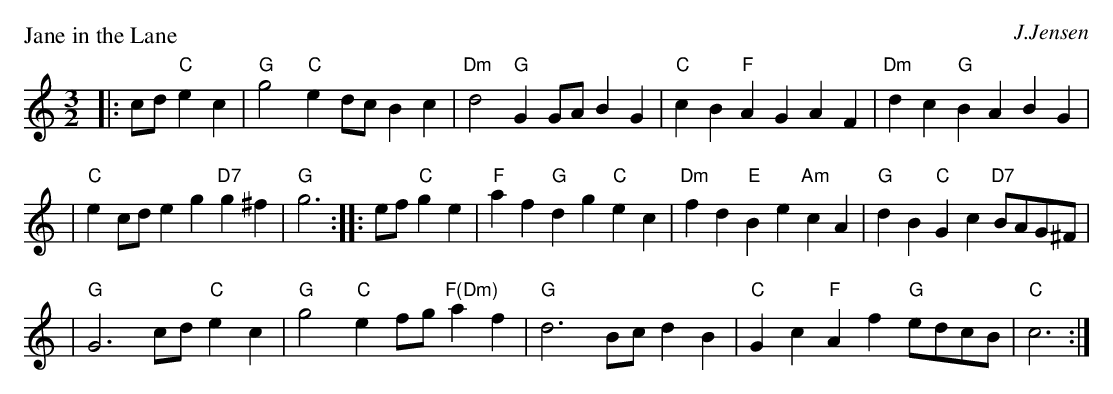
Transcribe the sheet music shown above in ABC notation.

X:1
P: Jane in the Lane
C: J.Jensen
M: 3/2
L: 1/8
K: C
|: cd "C"e2c2 \
| "G"g4 "C"e2dc B2c2 | "Dm"d4 "G"G2GA B2G2 \
| "C"c2B2 "F"A2G2 A2F2 | "Dm"d2c2 "G"B2A2 B2G2 |
| "C"e2cd e2g2 "D7"g2^f2 | "G"g6 :: ef "C"g2e2 \
| "F"a2f2 "G"d2g2 "C"e2c2 | "Dm"f2d2 "E"B2e2 "Am"c2A2 \
| "G"d2B2 "C"G2c2 "D7"BAG^F |
| "G"G6 cd "C"e2c2 \
| "G"g4 "C"e2fg "F(Dm)"a2f2 | "G"d6 Bc d2B2 \
| "C"G2c2 "F"A2f2 "G"edcB | "C"c6 :|
